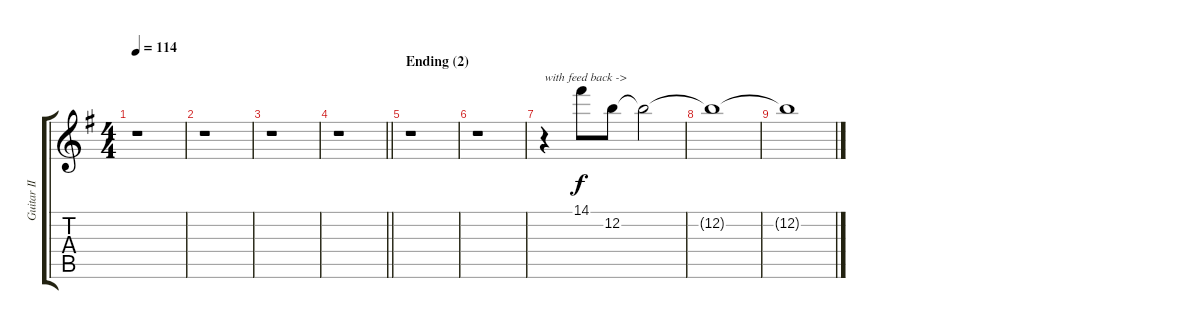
\track ("Guitar II" "Guitar II") {instrument distortionguitar}
\staff {score tabs}
\tuning (E4 B3 G3 D3 A2 E2) {hide}
\ts (4 4)
\tempo 114
\clef g2
\ks eminor
r.1{dy f} |
r.1 |
r.1 |
\barLineRight lightlight
r.1 |
\section ("" "Ending (2)")
r.1 |
r.1 |
r.4{txt "with feed back ->"} 14.1.8 12.2.8 12.2{t}.2 |
12.2{t}.1 |
12.2{t}.1
